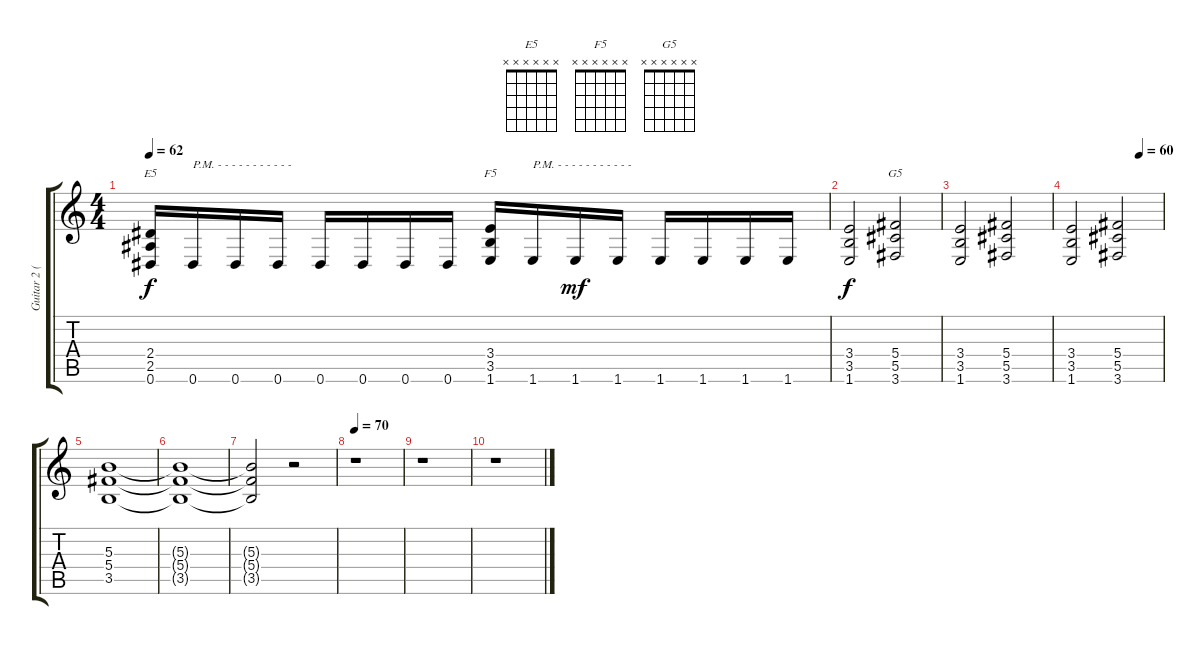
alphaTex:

\track ("Guitar 2 (Izzy)" "Guitar 2 (") {instrument overdrivenguitar}
\staff {score tabs}
\tuning (Eb4 Bb3 Gb3 Db3 Ab2 Eb2) {hide}
\chord ("E5" x x x x x x)
\chord ("F5" x x x x x x)
\chord ("G5" x x x x x x)
\ts (4 4)
\tempo 62
\clef g2
\ks c
(2.4 2.5 0.6).16{ch "E5" dy f} 0.6.16{txt "P.M. - - - - - - - - - - - "} 0.6.16 0.6.16 0.6.16 0.6.16 0.6.16 0.6.16 (3.4 3.5 1.6).16{ch "F5"} 1.6.16{txt "P.M. - - - - - - - - - - - "} 1.6.16{dy mf} 1.6.16 1.6.16 1.6.16 1.6.16 1.6.16 |
(3.4 3.5 1.6).2{dy f} (5.4 5.5 3.6).2{ch "G5"} |
(3.4 3.5 1.6).2 (5.4 5.5 3.6).2 |
\tempo (60 0.75)
(3.4 3.5 1.6).2 (5.4 5.5 3.6).2 |
(5.3 5.4 3.5).1 |
(5.3{t} 5.4{t} 3.5{t}).1{volume 0} |
(5.3{t} 5.4{t} 3.5{t}).2 r.2 |
\tempo 70
r.1 |
r.1 |
r.1
